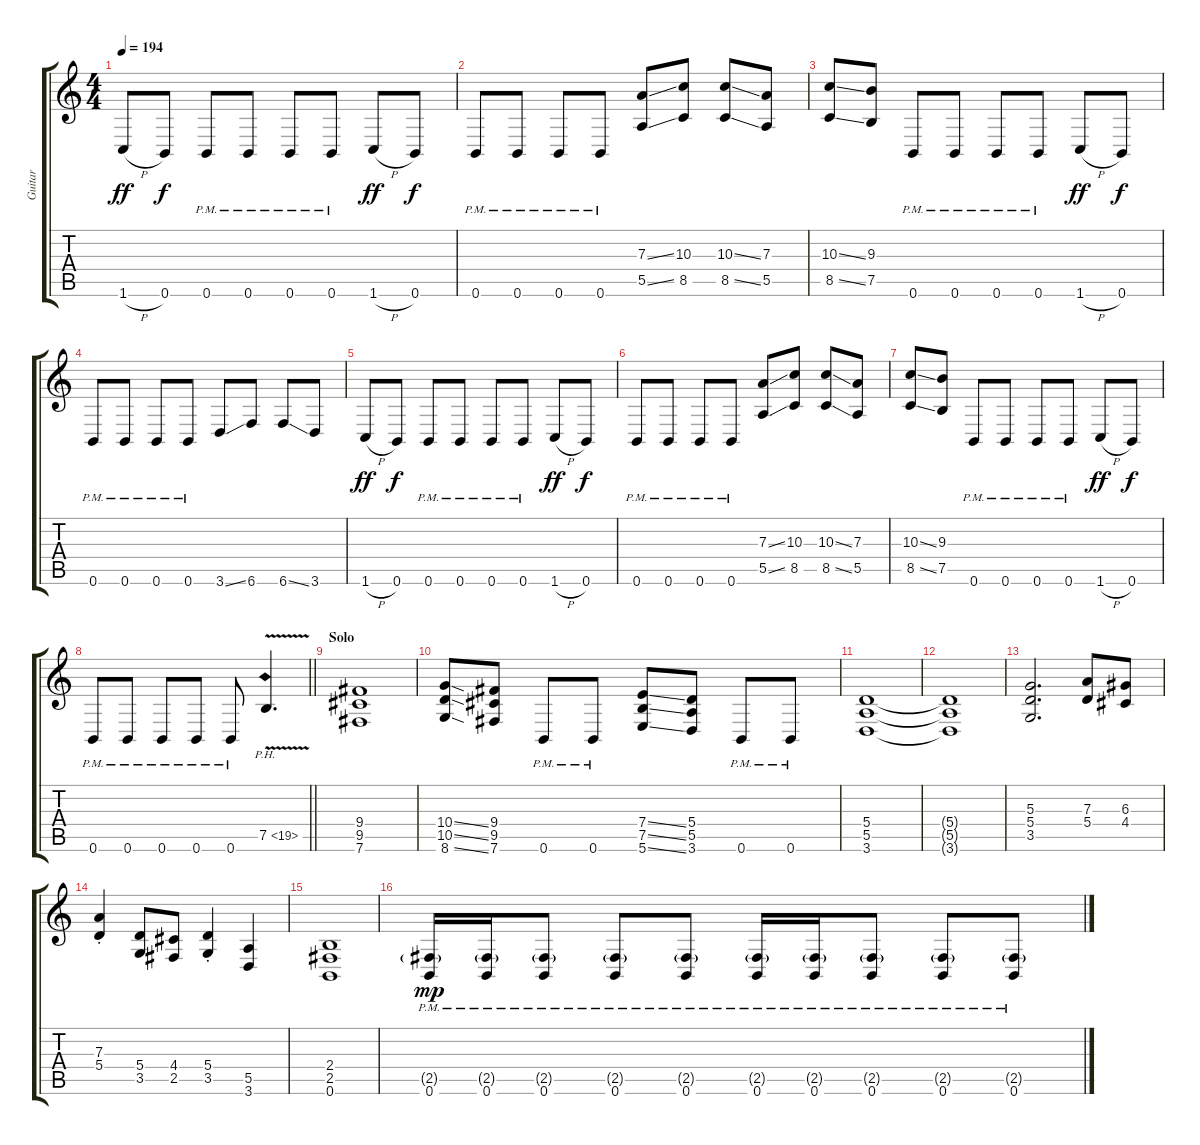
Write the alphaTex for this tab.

\track ("Guitar" "Guitar") {instrument distortionguitar}
\staff {score tabs}
\tuning (B3 Gb3 D3 A2 E2 B1) {hide}
\ts (4 4)
\tempo 194
\clef g2
\ks c
1.6{h}.8{dy ff} 0.6.8{dy f} 0.6{pm}.8 0.6{pm}.8 0.6{pm}.8 0.6{pm}.8 1.6{h}.8{dy ff} 0.6.8{dy f} |
0.6{pm}.8 0.6{pm}.8 0.6{pm}.8 0.6{pm}.8 (7.3{ss} 5.5{ss}).8 (10.3 8.5).8 (10.3{ss} 8.5{ss}).8 (7.3 5.5).8 |
(10.3{ss} 8.5{ss}).8 (9.3 7.5).8 0.6{pm}.8 0.6{pm}.8 0.6{pm}.8 0.6{pm}.8 1.6{h}.8{dy ff} 0.6.8{dy f} |
0.6{pm}.8 0.6{pm}.8 0.6{pm}.8 0.6{pm}.8 3.6{ss}.8 6.6.8 6.6{ss}.8 3.6.8 |
1.6{h}.8{dy ff} 0.6.8{dy f} 0.6{pm}.8 0.6{pm}.8 0.6{pm}.8 0.6{pm}.8 1.6{h}.8{dy ff} 0.6.8{dy f} |
0.6{pm}.8 0.6{pm}.8 0.6{pm}.8 0.6{pm}.8 (7.3{ss} 5.5{ss}).8 (10.3 8.5).8 (10.3{ss} 8.5{ss}).8 (7.3 5.5).8 |
(10.3{ss} 8.5{ss}).8 (9.3 7.5).8 0.6{pm}.8 0.6{pm}.8 0.6{pm}.8 0.6{pm}.8 1.6{h}.8{dy ff} 0.6.8{dy f} |
\barLineRight lightlight
0.6{pm}.8 0.6{pm}.8 0.6{pm}.8 0.6{pm}.8 0.6{pm}.8 7.5{ph 12 v}.4{d} |
\section ("" "Solo")
(9.4 9.5 7.6).1{balance 8} |
(10.4{ss} 10.5{ss} 8.6{ss}).8 (9.4 9.5 7.6).8 0.6{pm}.8 0.6{pm}.8 (7.4{ss} 7.5{ss} 5.6{ss}).8 (5.4 5.5 3.6).8 0.6{pm}.8 0.6{pm}.8 |
(5.4 5.5 3.6).1 |
(5.4{t} 5.5{t} 3.6{t}).1 |
(5.3 5.4 3.5).2{d} (7.3 5.4).8 (6.3 4.4).8 |
(7.3{st} 5.4{st}).4 (5.4 3.5).8 (4.4 2.5).8 (5.4{st} 3.5{st}).4 (5.5 3.6).4 |
(2.4 2.5 0.6).1 |
(2.5{g pm} 0.6{pm}).16{dy mp} (2.5{g pm} 0.6{pm}).16 (2.5{g pm} 0.6{pm}).8 (2.5{g pm} 0.6{pm}).8 (2.5{g pm} 0.6{pm}).8 (2.5{g pm} 0.6{pm}).16 (2.5{g pm} 0.6{pm}).16 (2.5{g pm} 0.6{pm}).8 (2.5{g pm} 0.6{pm}).8 (2.5{g pm} 0.6{pm}).8
